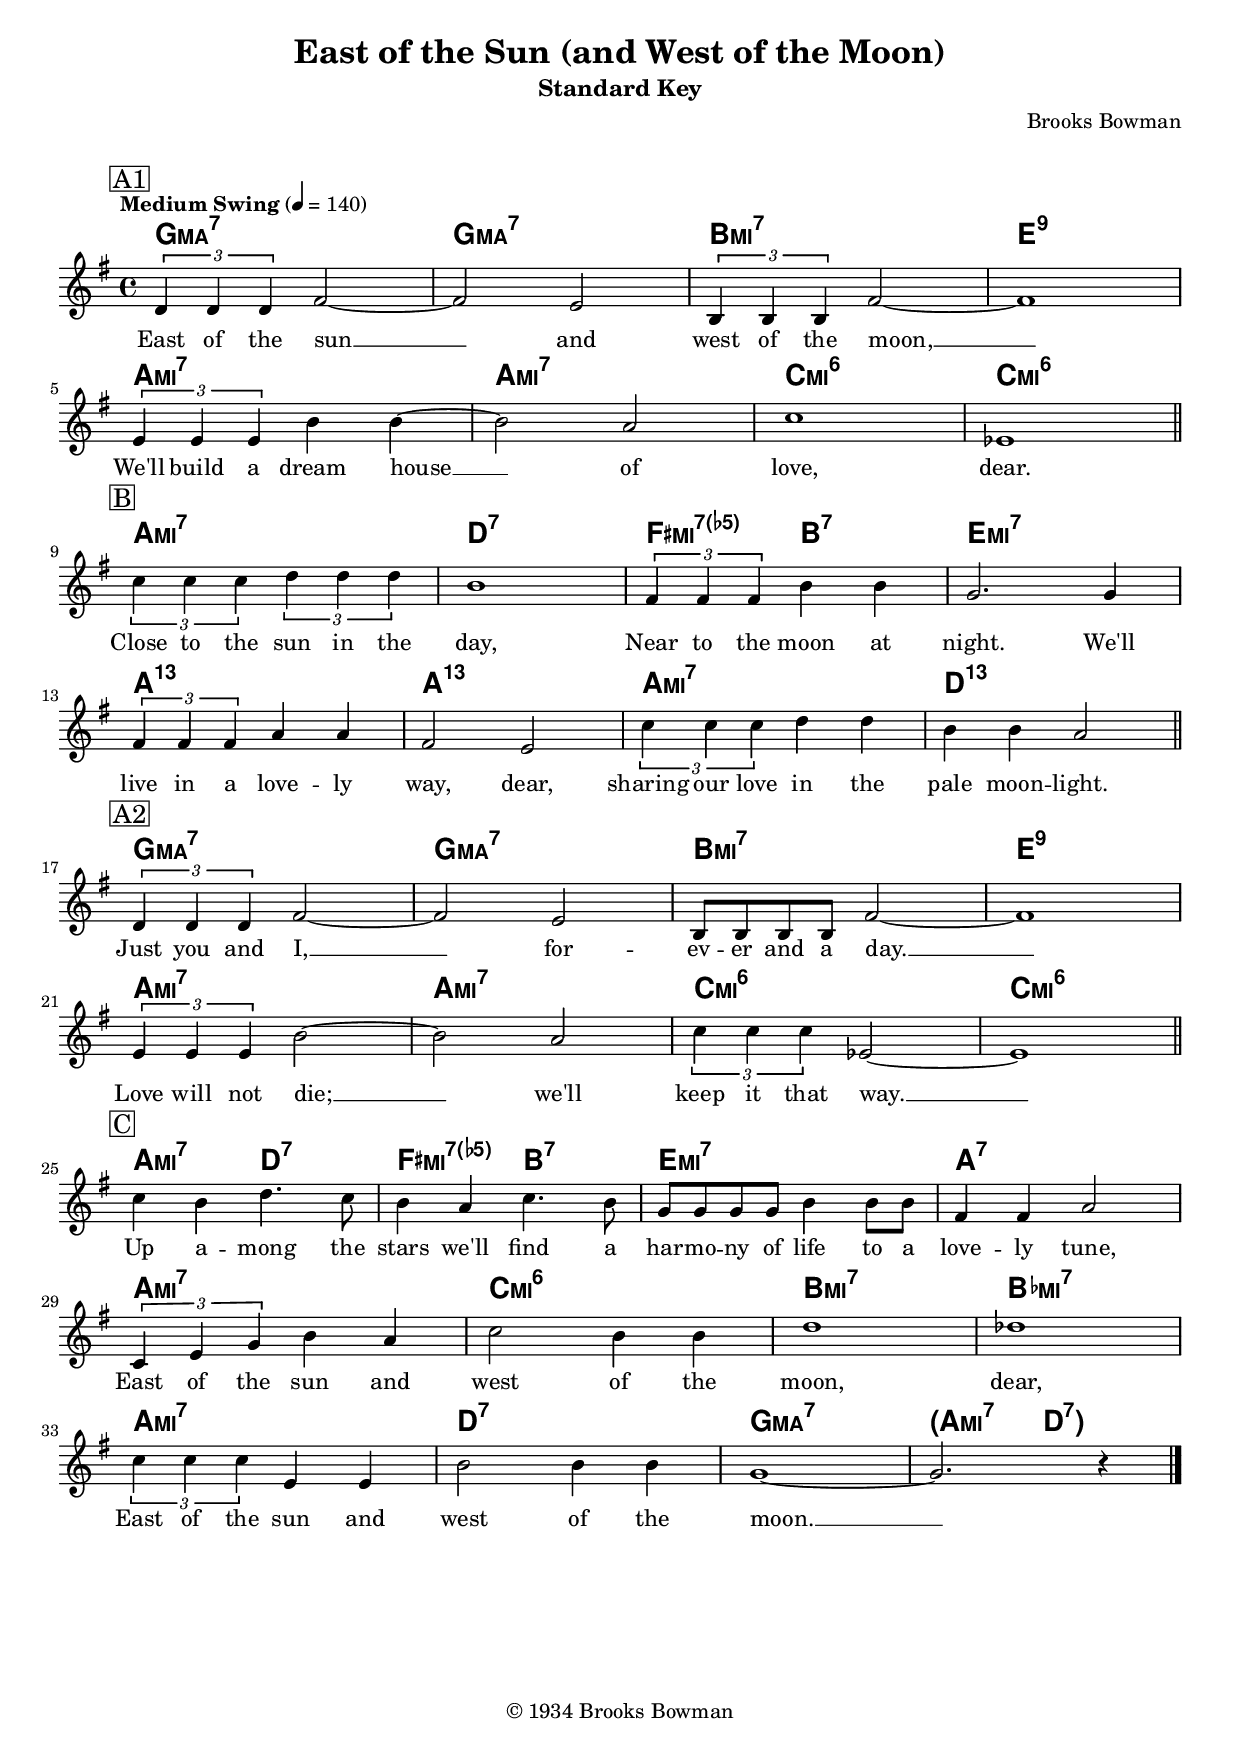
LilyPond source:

\version "2.24.0"

\include "english.ly"

instrument = "Standard Key"
whatKey = g
whatClef = "treble"

%% -*- Mode: LilyPond -*-

#(set-global-staff-size 18)

\include "lead-sheets.ily"

\header {
  title = "East of the Sun (and West of the Moon)"
  subtitle = \instrument
  poet = ""
  composer = "Brooks Bowman"
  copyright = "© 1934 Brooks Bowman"
}

refrainLyrics = \lyricmode {
East of the sun __ and west of the moon, __
We'll build a dream house __ of love, dear.
Close to the sun in the day,
Near to the moon at night.
We'll live in a love -- ly way, dear,
sharing our love in the pale moon -- light.
Just you and I, __ for -- ev -- er and a day. __
Love will not die; __ we'll keep it that way. __
Up a -- mong the stars we'll find a har -- mo -- ny of life to a love -- ly tune,
East of the sun and west of the moon, dear,
East of the sun and west of the moon. __
}

refrainChords = \chordmode {
  g1:maj7 g1:maj7 b1:m7 e1:9
  a1:m7 a1:m7 c1:m6 c1:m6

  a1:m7 d1:7 fs2:m7.5- b2:7 e1:m7
  a1:13 a1:13 a1:m7 d1:13

  g1:maj7 g1:maj7 b1:m7 e1:9
  a1:m7 a1:m7 c1:m6 c1:m6

  a2:m7 d2:7 fs2:m7.5- b2:7 e1:m7 a1:7
  a1:m7 c1:m6 b1:m7 bf1:m7 
  
  a1:m7  d1:7 g1:maj7 
  \chordOpenParen{ a2:m7 }
  \chordCloseParen{ d2:7 }
}

refrainKey = g

refrainMelody = \relative f' {
  \time 4/4
  \key \refrainKey \major
  \clef \whatClef
  \tempo "Medium Swing" 4 = 140

  \mark \markup{ \box "A1" }
  
  \tuplet 3/2 { d4 d4 d4 } fs2~ | fs2 e2 | \tuplet 3/2 { b4 b4 b4 } fs'2~ | fs1 |
  \break
  \tuplet 3/2 { e4 e4 e4 } b'4 b4~ | b2 a2 | c1 | ef,1 |

  \bar "||"
  \break

  \mark \markup{ \box "B" }

  \tuplet 3/2 { c'4 c4 c4 } \tuplet 3/2 { d4 d4 d4 } | | b1 | \tuplet 3/2 { fs4 fs4 fs4 } b4 b4 | g2. g4 |
  \break
  \tuplet 3/2 { fs4 fs4 fs4 } a4 a4 | fs2 e2 | \tuplet 3/2 { c'4 c4 c4 } d4 d4 | b4 b4 a2 |

  \bar "||"
  \break

  \mark \markup{ \box "A2" }
  
  \tuplet 3/2 { d,4 d4 d4 } fs2~ | fs2 e2 | b8 b8 b8 b8 fs'2~ | fs1 |
  \break
  \tuplet 3/2 { e4 e4 e4 } b'2~ | b2 a2 | \tuplet 3/2 { c4 c4 c4 } ef,2~ | ef1 |

  \bar "||"
  \break

  \mark \markup{ \box "C" }

  c'4 b4 d4. c8 | b4 a4 c4. b8 | g8 g8 g8 g8 b4 b8 b8 | fs4 fs4 a2 |
  \break
  \tuplet 3/2 { c,4 e4 g4 } b4 a4 | c2 b4 b4 | d1 | df1 |
  \break
  
  \tuplet 3/2 { c4 c4 c4 } e,4 e4 | b'2 b4 b4 | g1~ | g2. r4 |

   \bar "|."
}

\include "paper.ily"

\markup {
  % Leave a gap after the header
  \vspace #1
}

\include "refrain.ily"

$(if #(not (string-contains instrument "Standard"))
     #{ \pageBreak #} )

performanceNotes =
\markup {
  \column {
    \line { \huge { Intro band last 8, bass walks, guitar in two, vocal chorus } }
    \line { \huge { Guitar solo full chorus, Clarinet solo full chorus } }
    \line { \huge { Vocal out chorus } }
  }
}

\include "notes.ily"

